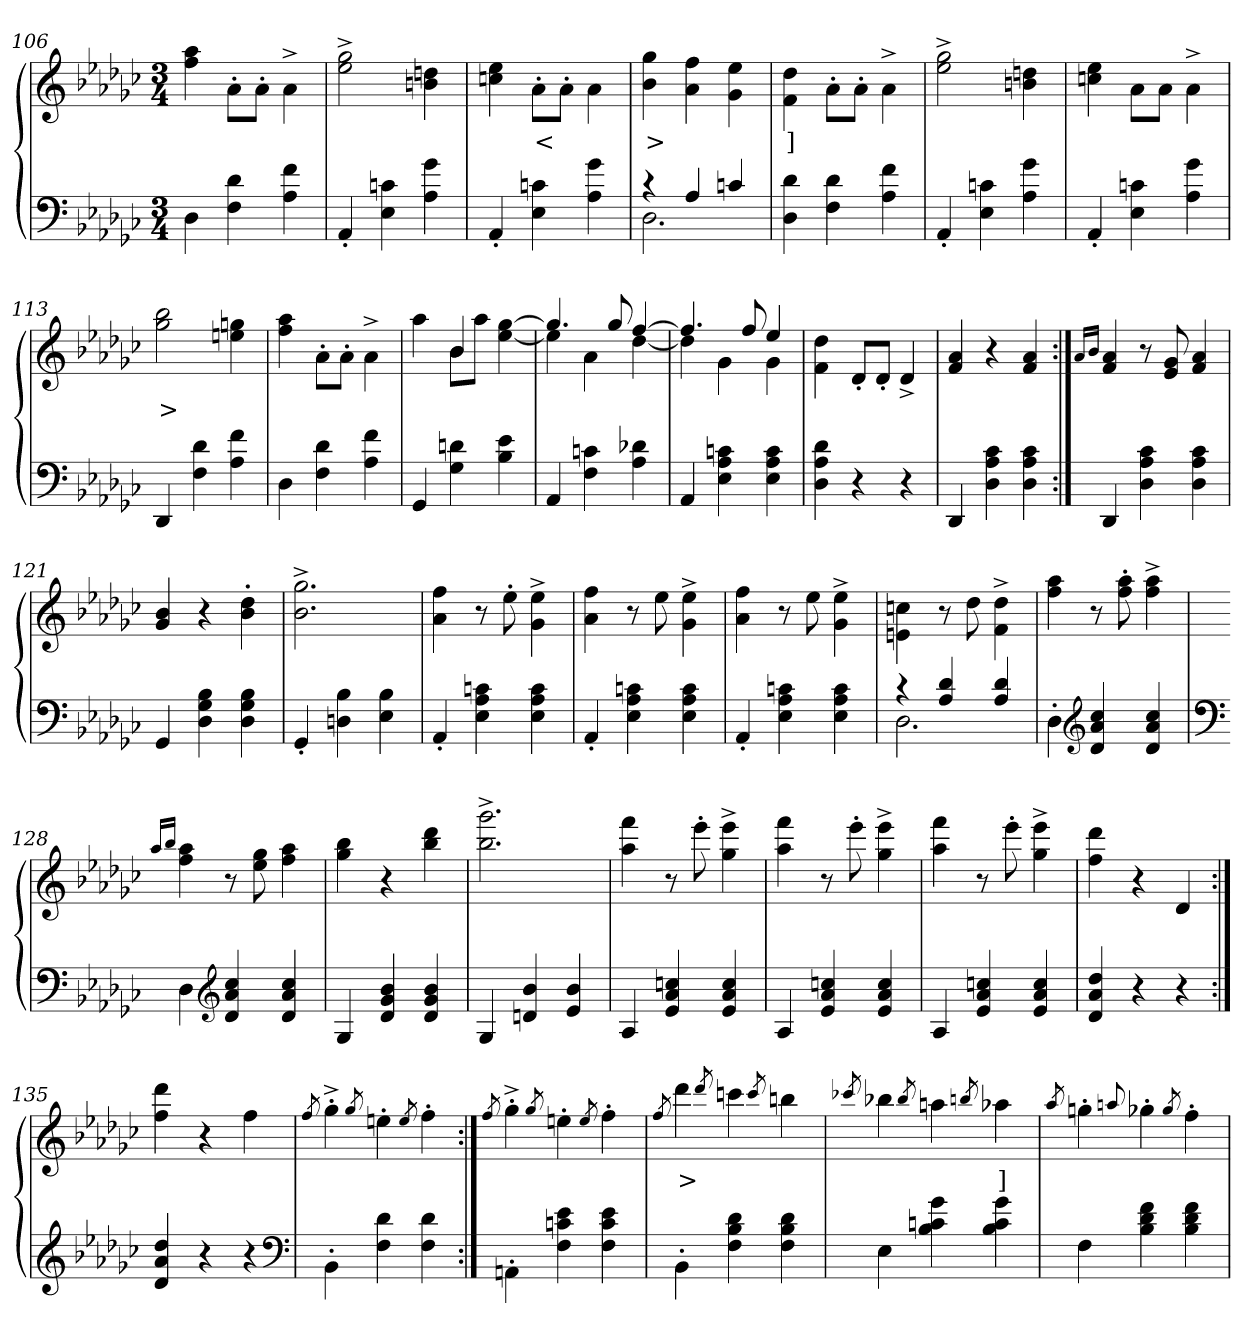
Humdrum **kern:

**kern	**kern	**text
*part2	*part1	*part1
*staff2	*staff1	*staff1
*clefF4	*clefG2	*
*k[b-e-a-d-g-c-]	*k[b-e-a-d-g-c-]	*
*M3/4	*M3/4	*
=106	=106	=106
4D-	4aa- 4ff	.
4d- 4F	8a-'>\L	.
.	8a-'>J	.
4f 4A-	4a-^>\	.
=107	=107	=107
4AA-'>	2gg-^> 2ee-^>	.
4cn 4E-	.	.
4g- 4A-	4ddn 4bn	.
=108	=108	=108
4AA-'>	4ee- 4ccn	.
4cn 4E-	8a-'>\L	<
.	8a-'>J	.
4g- 4A-	4a-\	.
=109	=109	=109
*^	*	*
4r	2.D-	4gg- 4b-	>
4A-	.	4ff 4a-	.
4cn	.	4ee- 4g-	.
*v	*v	*	*
=110	=110	=110
4d- 4D-	4dd-\ 4f\	]
4d- 4F	8a-'>\L	.
.	8a-'>J	.
4f 4A-	4a-^>\	.
=111	=111	=111
4AA-'>	2gg-^> 2ee-^>	.
4cn 4E-	.	.
4g- 4A-	4ddn 4bn	.
=112	=112	=112
4AA-'>	4ee- 4ccn	.
4cn 4E-	8a-\L	.
.	8a-J	.
4g- 4A-	4a-^>\	.
=113	=113	=113
4DD-	2bb- 2gg-	>
4d- 4F	.	.
4f 4A-	4ggn 4een	.
=114	=114	=114
4D-	4aa- 4ff	.
4d- 4F	8a-'>\L	.
.	8a-'>J	.
4f 4A-	4a-^>\	.
=115	=115	=115
*	*^	*
4GG-	4ryy	4aa-	.
4dn 4G-	4b-	8b-L	.
.	.	8aa-J	.
4e- 4B-	4ryy	[4gg- [4ee-	.
=116	=116	=116	=116
4AA-	4.gg-]	4ee-]	.
4cn 4F	.	4a-	.
.	8gg-	.	.
4d-X 4A-	[4ff	[4dd-	.
=117	=117	=117	=117
4AA-	4.ff]	4dd-]	.
4cn 4A- 4E-	.	4g-	.
.	8ff	.	.
4c 4A- 4E-	4ee-	4g-	.
*	*v	*v	*
=118	=118	=118
4d- 4A- 4D-	4dd-\ 4f\	.
4r	8d-'>L	.
.	8d-'>J	.
4r	4d-^>	.
=119	=119	=119
4DD-	4a- 4f	.
4c- 4A- 4D-	4r	.
4c- 4A- 4D-	4a- 4f	.
=120:|!	=120:|!	=120:|!
.	16qqa-/LL	.
.	16qqb-/JJ	.
4DD-	4a- 4f	.
4c- 4A- 4D-	8r	.
.	8g- 8e-	.
4c- 4A- 4D-	4a- 4f	.
=121	=121	=121
4GG-	4b- 4g-	.
4B- 4G- 4D-	4r	.
4B- 4G- 4D-	4dd-'> 4b-'>	.
=122	=122	=122
4GG-'>	2.gg-^> 2.b-^>	.
4B- 4Dn	.	.
4B- 4E-	.	.
=123	=123	=123
4AA-'>	4ff 4a-	.
4cn 4A- 4E-	8r	.
.	8ee-'>	.
4c 4A- 4E-	4ee-^> 4g-^>	.
=124	=124	=124
4AA-'>	4ff 4a-	.
4cn 4A- 4E-	8r	.
.	8ee-	.
4c 4A- 4E-	4ee-^> 4g-^>	.
=125	=125	=125
4AA-'>	4ff 4a-	.
4cn 4A- 4E-	8r	.
.	8ee-	.
4c 4A- 4E-	4ee-^> 4g-^>	.
=126	=126	=126
*^	*	*
4r	2.D-	4ccn\ 4en\	.
4d- 4A-	.	8r	.
.	.	8dd-	.
4d- 4A-	.	4dd-\^> 4f\^>	.
*v	*v	*	*
=127	=127	=127
4D-'>	4aa- 4ff	.
*clefG2	*	*
4cc- 4a- 4d-	8r	.
.	8aa-'> 8ff'>	.
4cc- 4a- 4d-	4aa-^> 4ff^>	.
=128	=128	=128
*clefF4	*	*
.	16qqaa-/L	.
.	16qqbb-J	.
4D-	4aa- 4ff	.
*clefG2	*	*
4cc- 4a- 4d-	8r	.
.	8gg- 8ee-	.
4cc- 4a- 4d-	4aa- 4ff	.
=129	=129	=129
4G-	4bb- 4gg-	.
4b- 4g- 4d-	4r	.
4b- 4g- 4d-	4ddd- 4bb-	.
=130	=130	=130
4G-	2.ggg-^> 2.bb-^>	.
4b- 4dn	.	.
4b- 4e-	.	.
=131	=131	=131
4A-	4fff 4aa-	.
4ccn 4a- 4e-	8r	.
.	8eee-'>	.
4cc 4a- 4e-	4eee-^> 4gg-^>	.
=132	=132	=132
4A-	4fff 4aa-	.
4ccn 4a- 4e-	8r	.
.	8eee-'>	.
4cc 4a- 4e-	4eee-^> 4gg-^>	.
=133	=133	=133
4A-	4fff 4aa-	.
4ccn 4a- 4e-	8r	.
.	8eee-'>	.
4cc 4a- 4e-	4eee-^> 4gg-^>	.
=134	=134	=134
4dd- 4a- 4d-	4ddd-\ 4ff\	.
4r	4r	.
4r	4d-	.
=135:|!	=135:|!	=135:|!
4dd- 4a- 4d-	4ddd-\ 4ff\	.
4r	4r	.
4r	4ff	.
*clefF4	*	*
=136	=136	=136
.	8qff/	.
4BB-'>\	4gg-'>^>	.
.	8qgg-/	.
4d- 4F	4een'>	.
.	8qee/	.
4d- 4F	4ff'>	.
=137:|!	=137:|!	=137:|!
.	8qff/	.
4AAn'>\	4gg-'>^>	.
.	8qgg-/	.
4e- 4cn 4F	4een'>	.
.	8qee/	.
4e- 4c 4F	4ff'>	.
=138	=138	=138
.	8qff/	.
4BB-'>\	4ddd-	>
.	8qddd-/	.
4d- 4B- 4F	4cccn	.
.	8qccc/	.
4d- 4B- 4F	4bbn	.
=139	=139	=139
.	8qccc-X/	.
4E-	4bb-X	.
.	8qbb-/	.
4g- 4cn 4B-	4aan	.
.	8qbbn/	.
4g- 4c 4B-	4aa-X	]
=140	=140	=140
.	8qaa-/	.
4F	4ggn'>	.
.	8qqaan/	.
4f 4d- 4B-	4gg-X'>	.
.	8qgg-/	.
4f 4d- 4B-	4ff'>	.
=	=	=
*-	*-	*-
